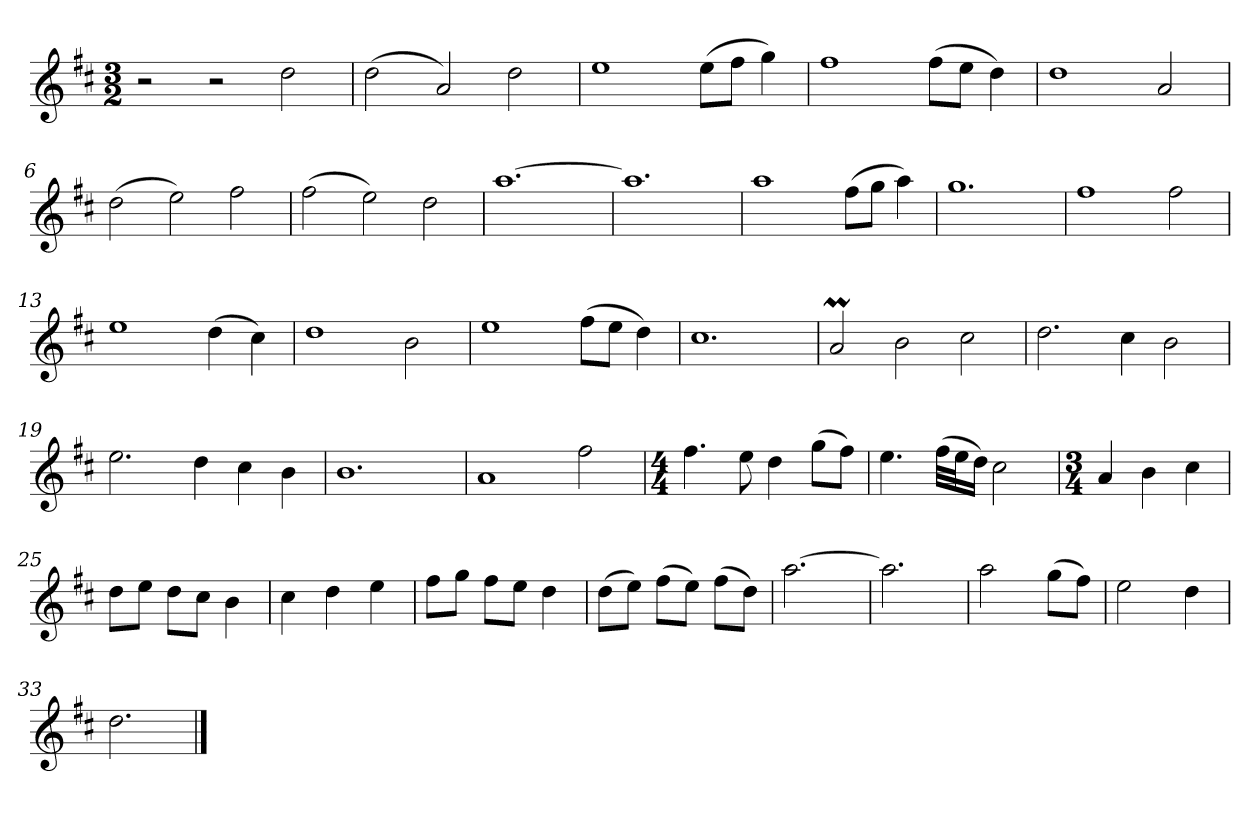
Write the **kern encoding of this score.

**kern
*part1
*staff1
*clefG2
*k[f#c#]
*D:
*M3/2
*MM120
=1
2r
2r
2dd
=2
(2dd
2a)
2dd
=3
1ee
(8ee\L
8ff#\J
4gg)
=4
1ff#
(8ff#\L
8ee\J
4dd)
=5
1dd
2a
=6
(2dd
2ee)
2ff#
=7
(2ff#
2ee)
2dd
=8
[1.aa
=9
1.aa]
=10
1aa
(8ff#\L
8gg\J
4aa)
=11
1.gg
=12
1ff#
2ff#
=13
1ee
(4dd
4cc#)
=14
1dd
2b
=15
1ee
(8ff#\L
8ee\J
4dd)
=16
1.cc#
=17
2aM
2b
2cc#
=18
2.dd
4cc#
2b
=19
2.ee
4dd
4cc#
4b
=20
1.b
=21
1a
2ff#
=22
*M4/4
4.ff#
8ee
4dd
(8gg\L
8ff#\J)
=23
4.ee
(32ff#\LLL
32ee\J
16dd\JJ)
2cc#
=24
*M3/4
4a
4b
4cc#
=25
8dd\L
8ee\J
8dd\L
8cc#\J
4b
=26
4cc#
4dd
4ee
=27
8ff#\L
8gg\J
8ff#\L
8ee\J
4dd
=28
(8dd\L
8ee\J)
(8ff#\L
8ee\J)
(8ff#\L
8dd\J)
=29
[2.aa
=30
2.aa]
=31
2aa
(8gg\L
8ff#\J)
=32
2ee
4dd
=33
2.dd
==
*-
